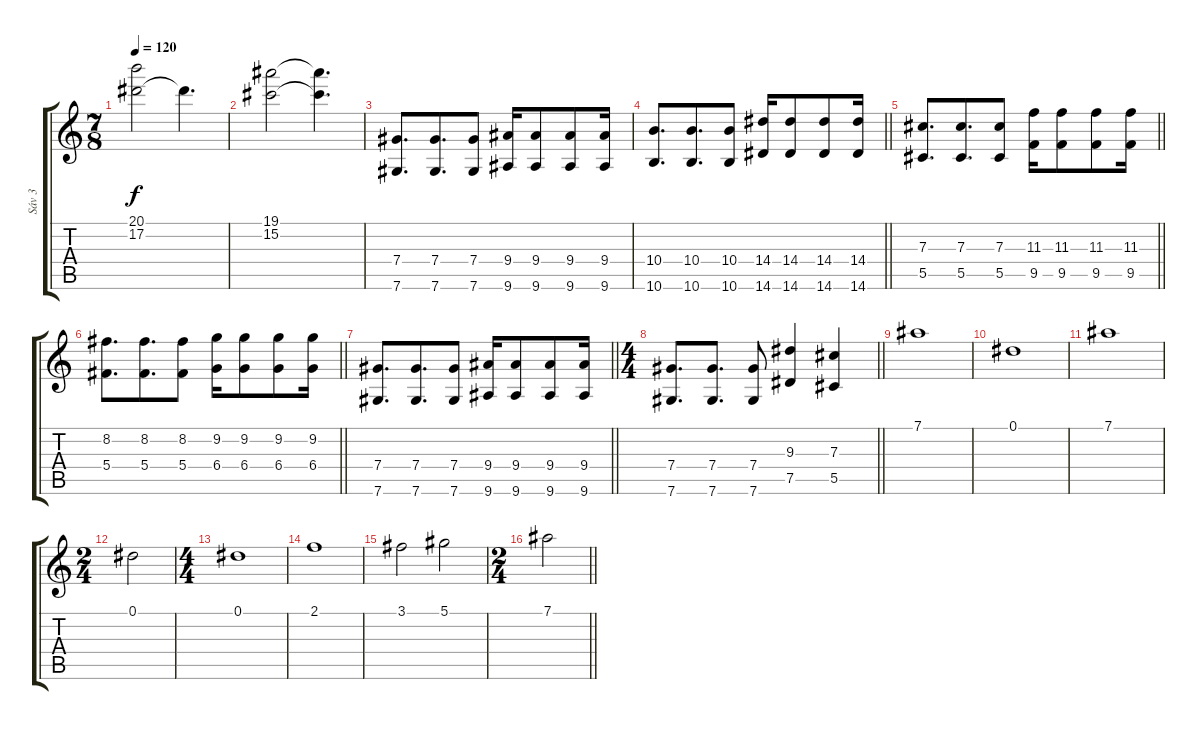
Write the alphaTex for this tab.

\track ("Sáv 3" "Sáv 3") {instrument overdrivenguitar}
\staff {score tabs}
\tuning (Eb4 Bb3 Gb3 Db3 Ab2 Db2) {hide}
\ts (7 8)
\tempo 120
\clef g2
\ks c
(20.1 17.2).2{dy f} 17.2{t}.4{d} |
(19.1 15.2).2 (19.1{t} 15.2{t}).4{d} |
(7.4 7.6).8{d instrument distortionguitar} (7.4 7.6).8{d} (7.4 7.6).8 (9.4 9.6).16 (9.4 9.6).8 (9.4 9.6).8 (9.4 9.6).16 |
\barLineRight lightlight
(10.4 10.6).8{d} (10.4 10.6).8{d} (10.4 10.6).8 (14.4 14.6).16 (14.4 14.6).8 (14.4 14.6).8 (14.4 14.6).16 |
\barLineRight lightlight
(7.3 5.5).8{d} (7.3 5.5).8{d} (7.3 5.5).8 (11.3 9.5).16 (11.3 9.5).8 (11.3 9.5).8 (11.3 9.5).16 |
\barLineRight lightlight
(8.2 5.4).8{d} (8.2 5.4).8{d} (8.2 5.4).8 (9.2 6.4).16 (9.2 6.4).8 (9.2 6.4).8 (9.2 6.4).16 |
\barLineRight lightlight
(7.4 7.6).8{d} (7.4 7.6).8{d} (7.4 7.6).8 (9.4 9.6).16 (9.4 9.6).8 (9.4 9.6).8 (9.4 9.6).16 |
\ts (4 4)
\barLineRight lightlight
(7.4 7.6).8{d} (7.4 7.6).8{d} (7.4 7.6).8 (9.3 7.5).4 (7.3 5.5).4 |
7.1.1{instrument synthstrings1} |
0.1.1 |
7.1.1 |
\ts (2 4)
0.1.2 |
\ts (4 4)
0.1.1 |
2.1.1 |
3.1.2 5.1.2 |
\ts (2 4)
\barLineRight lightlight
7.1.2
